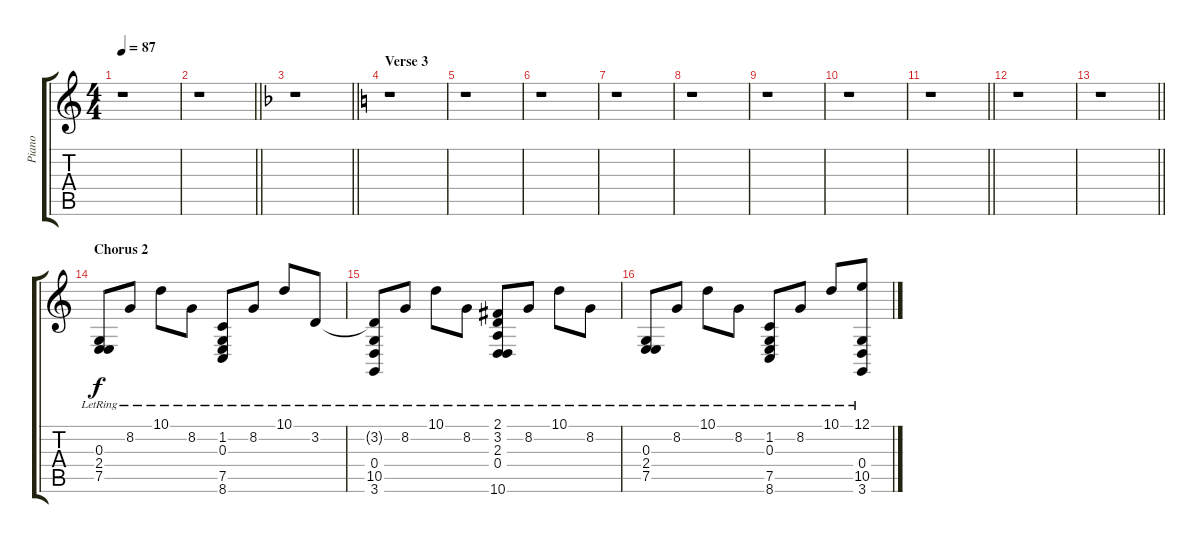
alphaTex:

\track ("Piano" "Piano") {instrument acousticgrandpiano}
\staff {score tabs}
\tuning (E4 B3 G3 D3 A2 E2) {hide}
\ts (4 4)
\tempo 87
\clef g2
\ks c
r.1{dy f} |
\barLineRight lightlight
r.1 |
\barLineRight lightlight
\ks f
r.1 |
\section ("" "Verse 3")
\ks c
r.1 |
r.1 |
r.1 |
r.1 |
r.1 |
r.1 |
r.1 |
\barLineRight lightlight
r.1 |
r.1 |
\barLineRight lightlight
r.1 |
\section ("" "Chorus 2")
(0.3{lr} 2.4{lr} 7.5{lr}).8 8.2{lr}.8 10.1{lr}.8 8.2{lr}.8 (1.2{lr} 0.3{lr} 7.5{lr} 8.6{lr}).8 8.2{lr}.8 10.1{lr}.8 3.2{lr}.8 |
(3.2{t} 0.4{lr} 10.5{lr} 3.6{lr}).8 8.2{lr}.8 10.1{lr}.8 8.2{lr}.8 (2.1{lr} 3.2{lr} 2.3{lr} 0.4{lr} 10.6{lr}).8 8.2{lr}.8 10.1{lr}.8 8.2{lr}.8 |
(0.3{lr} 2.4{lr} 7.5{lr}).8 8.2{lr}.8 10.1{lr}.8 8.2{lr}.8 (1.2{lr} 0.3{lr} 7.5{lr} 8.6{lr}).8 8.2{lr}.8 10.1{lr}.8 (12.1{lr} 0.4{lr} 10.5{lr} 3.6{lr}).8
